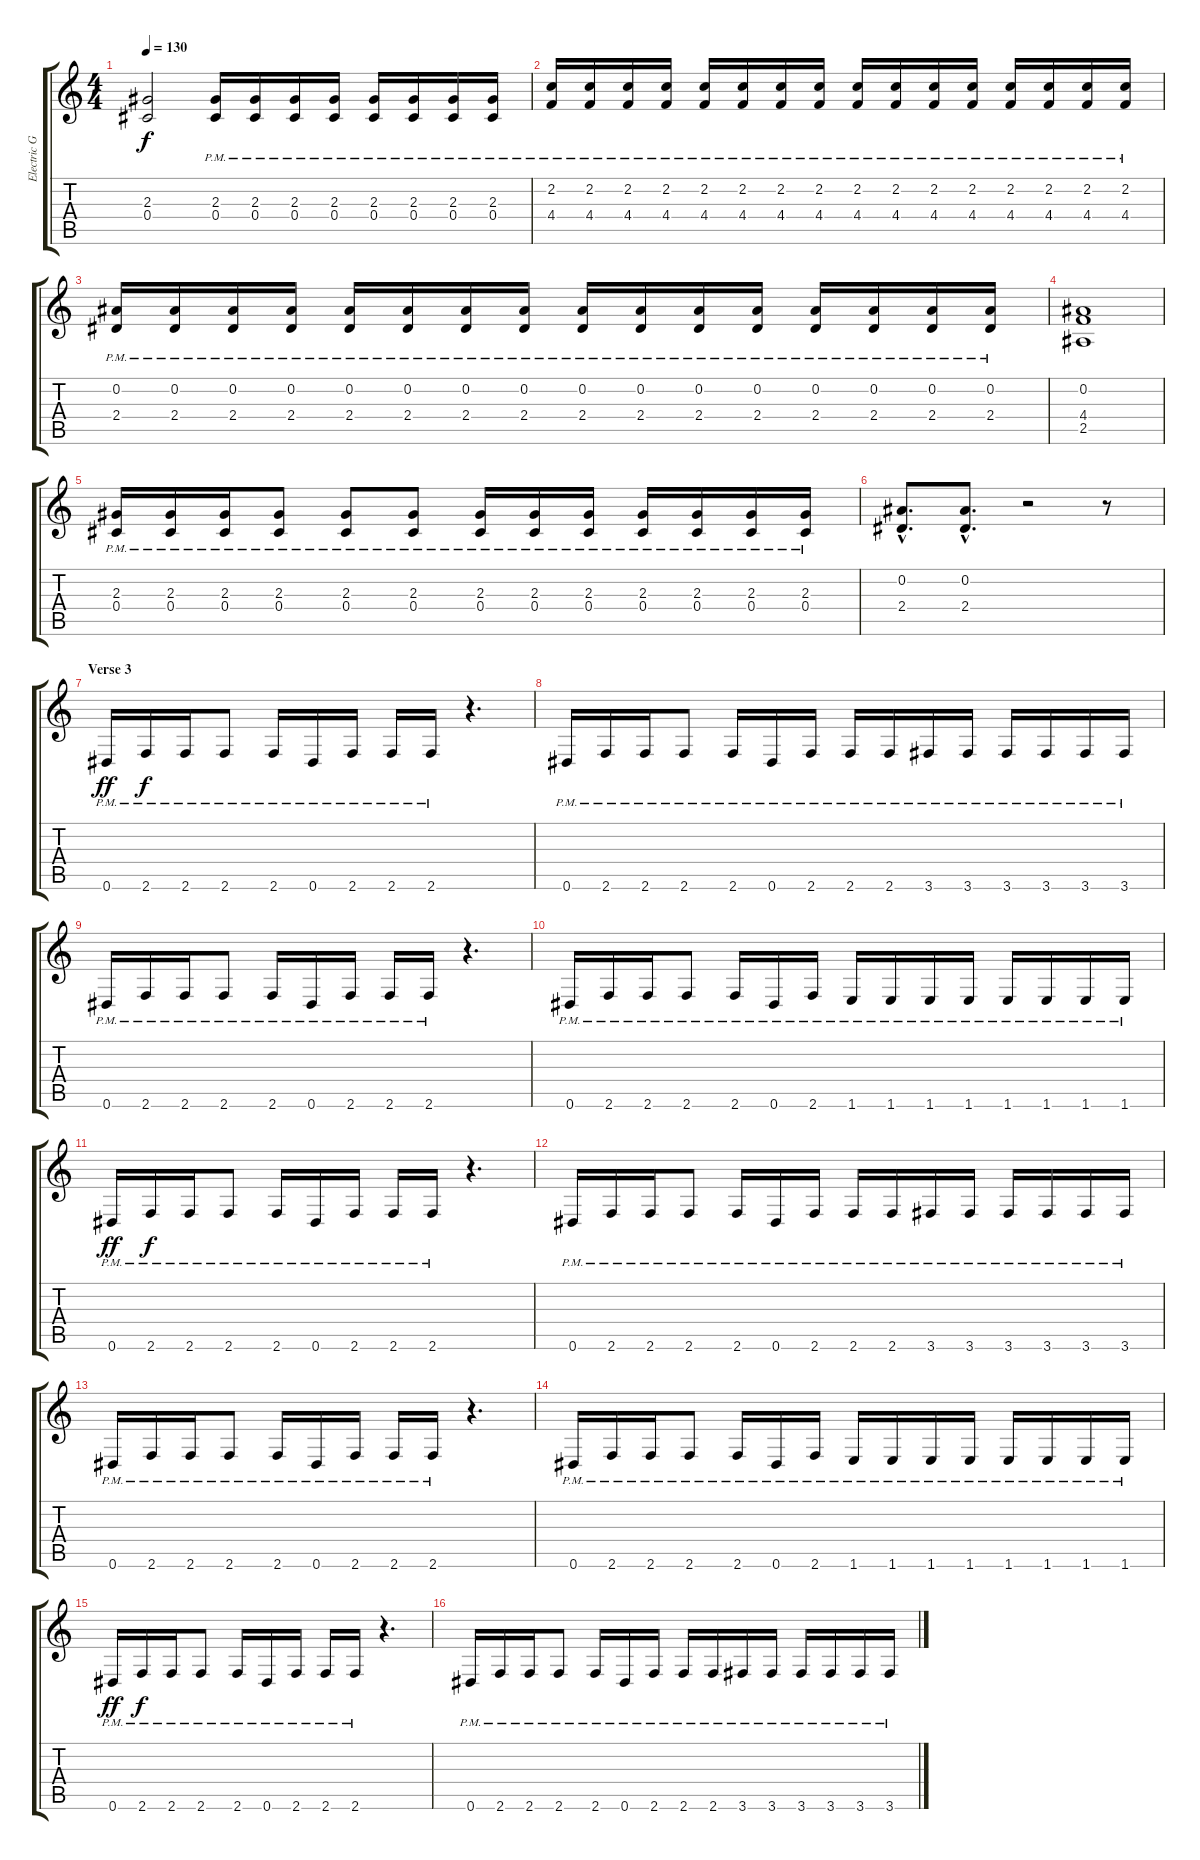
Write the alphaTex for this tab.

\track ("Electric Guitar" "Electric G") {instrument distortionguitar}
\staff {score tabs}
\tuning (Eb4 Bb3 Gb3 Db3 Ab2 Eb2) {hide}
\ts (4 4)
\tempo 130
\clef g2
\ks c
(2.3 0.4).2{dy f} (2.3{pm} 0.4{pm}).16 (2.3{pm} 0.4{pm}).16 (2.3{pm} 0.4{pm}).16 (2.3{pm} 0.4{pm}).16 (2.3{pm} 0.4{pm}).16 (2.3{pm} 0.4{pm}).16 (2.3{pm} 0.4{pm}).16 (2.3{pm} 0.4{pm}).16 |
(2.2{pm} 4.4{pm}).16 (2.2{pm} 4.4{pm}).16 (2.2{pm} 4.4{pm}).16 (2.2{pm} 4.4{pm}).16 (2.2{pm} 4.4{pm}).16 (2.2{pm} 4.4{pm}).16 (2.2{pm} 4.4).16 (2.2{pm} 4.4{pm}).16 (2.2{pm} 4.4{pm}).16 (2.2{pm} 4.4{pm}).16 (2.2{pm} 4.4{pm}).16 (2.2{pm} 4.4{pm}).16 (2.2{pm} 4.4{pm}).16 (2.2{pm} 4.4{pm}).16 (2.2{pm} 4.4{pm}).16 (2.2{pm} 4.4{pm}).16 |
(0.2{pm} 2.4{pm}).16 (0.2{pm} 2.4{pm}).16 (0.2{pm} 2.4{pm}).16 (0.2{pm} 2.4{pm}).16 (0.2{pm} 2.4{pm}).16 (0.2{pm} 2.4{pm}).16 (0.2{pm} 2.4).16 (0.2{pm} 2.4{pm}).16 (0.2{pm} 2.4{pm}).16 (0.2{pm} 2.4{pm}).16 (0.2{pm} 2.4{pm}).16 (0.2{pm} 2.4{pm}).16 (0.2{pm} 2.4{pm}).16 (0.2{pm} 2.4{pm}).16 (0.2{pm} 2.4{pm}).16 (0.2{pm} 2.4{pm}).16 |
(0.2 4.4 2.5).1 |
(2.3{pm} 0.4{pm}).16 (2.3{pm} 0.4{pm}).16 (2.3{pm} 0.4{pm}).16 (2.3{pm} 0.4{pm}).8 (2.3{pm} 0.4{pm}).8 (2.3{pm} 0.4{pm}).8 (2.3{pm} 0.4).16 (2.3{pm} 0.4{pm}).16 (2.3{pm} 0.4{pm}).16 (2.3{pm} 0.4{pm}).16 (2.3{pm} 0.4{pm}).16 (2.3{pm} 0.4{pm}).16 (2.3{pm} 0.4{pm}).16 |
(0.2{hac} 2.4{hac}).8{d} (0.2{hac} 2.4{hac}).8{d} r.2 r.8 |
\section ("" "Verse 3")
0.6{pm}.16{dy ff} 2.6{pm}.16{dy f} 2.6{pm}.16 2.6{pm}.8 2.6{pm}.16 0.6{pm}.16 2.6{pm}.16 2.6{pm}.16 2.6{pm}.16 r.4{d} |
0.6{pm}.16 2.6{pm}.16 2.6{pm}.16 2.6{pm}.8 2.6{pm}.16 0.6{pm}.16 2.6{pm}.16 2.6{pm}.16 2.6{pm}.16 3.6{pm}.16 3.6{pm}.16 3.6{pm}.16 3.6{pm}.16 3.6{pm}.16 3.6{pm}.16 |
0.6{pm}.16 2.6{pm}.16 2.6{pm}.16 2.6{pm}.8 2.6{pm}.16 0.6{pm}.16 2.6{pm}.16 2.6{pm}.16 2.6{pm}.16 r.4{d} |
0.6{pm}.16 2.6{pm}.16 2.6{pm}.16 2.6{pm}.8 2.6{pm}.16 0.6{pm}.16 2.6{pm}.16 1.6{pm}.16 1.6{pm}.16 1.6{pm}.16 1.6{pm}.16 1.6{pm}.16 1.6{pm}.16 1.6{pm}.16 1.6{pm}.16 |
0.6{pm}.16{dy ff} 2.6{pm}.16{dy f} 2.6{pm}.16 2.6{pm}.8 2.6{pm}.16 0.6{pm}.16 2.6{pm}.16 2.6{pm}.16 2.6{pm}.16 r.4{d} |
0.6{pm}.16 2.6{pm}.16 2.6{pm}.16 2.6{pm}.8 2.6{pm}.16 0.6{pm}.16 2.6{pm}.16 2.6{pm}.16 2.6{pm}.16 3.6{pm}.16 3.6{pm}.16 3.6{pm}.16 3.6{pm}.16 3.6{pm}.16 3.6{pm}.16 |
0.6{pm}.16 2.6{pm}.16 2.6{pm}.16 2.6{pm}.8 2.6{pm}.16 0.6{pm}.16 2.6{pm}.16 2.6{pm}.16 2.6{pm}.16 r.4{d} |
0.6{pm}.16 2.6{pm}.16 2.6{pm}.16 2.6{pm}.8 2.6{pm}.16 0.6{pm}.16 2.6{pm}.16 1.6{pm}.16 1.6{pm}.16 1.6{pm}.16 1.6{pm}.16 1.6{pm}.16 1.6{pm}.16 1.6{pm}.16 1.6{pm}.16 |
0.6{pm}.16{dy ff} 2.6{pm}.16{dy f} 2.6{pm}.16 2.6{pm}.8 2.6{pm}.16 0.6{pm}.16 2.6{pm}.16 2.6{pm}.16 2.6{pm}.16 r.4{d} |
0.6{pm}.16 2.6{pm}.16 2.6{pm}.16 2.6{pm}.8 2.6{pm}.16 0.6{pm}.16 2.6{pm}.16 2.6{pm}.16 2.6{pm}.16 3.6{pm}.16 3.6{pm}.16 3.6{pm}.16 3.6{pm}.16 3.6{pm}.16 3.6{pm}.16
